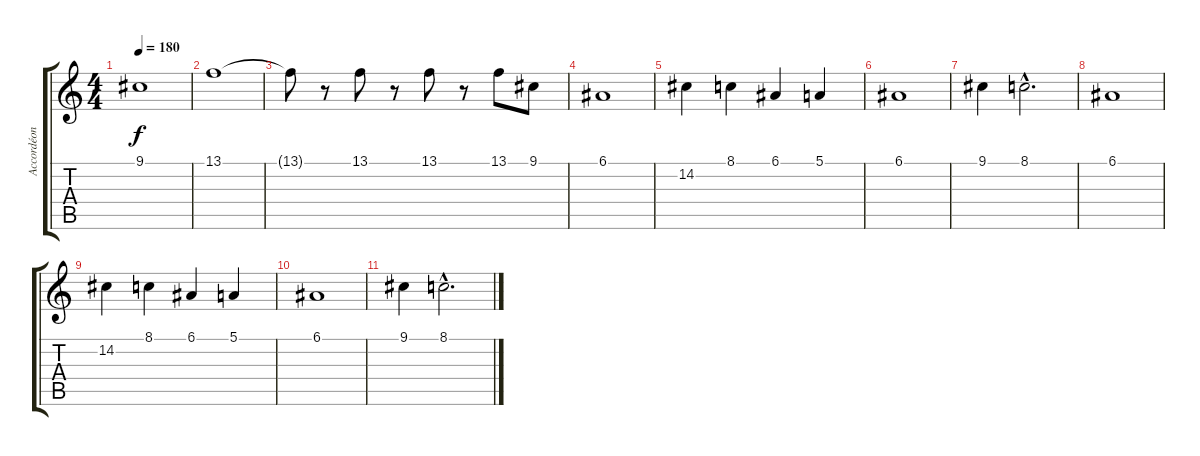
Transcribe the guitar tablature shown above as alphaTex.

\track ("Accordéon" "Accordéon") {instrument accordion}
\staff {score tabs}
\tuning (E4 B3 G3 D3 A2 E2) {hide}
\ts (4 4)
\tempo 180
\clef g2
\ks c
9.1{t}.1{dy f} |
13.1.1 |
13.1{t}.8 r.8 13.1.8 r.8 13.1.8 r.8 13.1.8 9.1.8 |
6.1.1 |
14.2.4 8.1.4 6.1.4 5.1.4 |
6.1.1 |
9.1.4 8.1{hac}.2{d} |
6.1.1 |
14.2.4 8.1.4 6.1.4 5.1.4 |
6.1.1 |
9.1.4 8.1{hac}.2{d}
